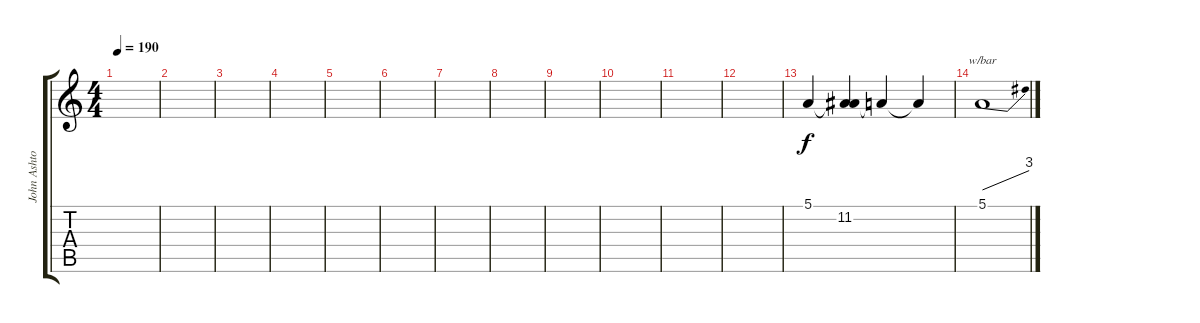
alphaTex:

\track ("John Ashton (Organ)" "John Ashto") {instrument drawbarorgan}
\staff {score tabs}
\tuning (E4 B3 G3 D3 A2 E2) {hide}
\ts (4 4)
\tempo 190
\clef g2
\ks c
|
|
|
|
|
|
|
|
|
|
|
|
5.1.4 (5.1{t} 11.2).4 5.1{t}.4 5.1{t}.4 |
5.1.1{tbe (dive default 0 0 60 12)}
